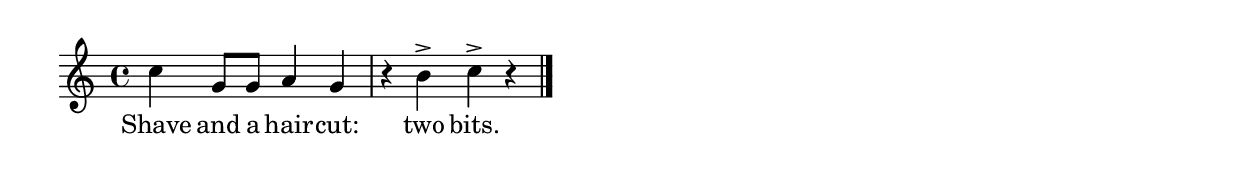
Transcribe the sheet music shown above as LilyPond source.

\header {
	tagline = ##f
}
\paper {
	raggedright = ##t
	raggedbottom = ##t
	indent = 0\mm
}
\version "2.18.2"
\language "nederlands"
\score {
	\relative c'' { \time 4/4 \key c \major 
c4 g8 g a4 g r b^> c^> r \bar "|." } 
\addlyrics { Shave and a hair -- cut: two bits. }
	\layout { }
				\midi {
					\context { \Score tempoWholesPerMinute = #(ly:make-moment 100 4) }
				}

}